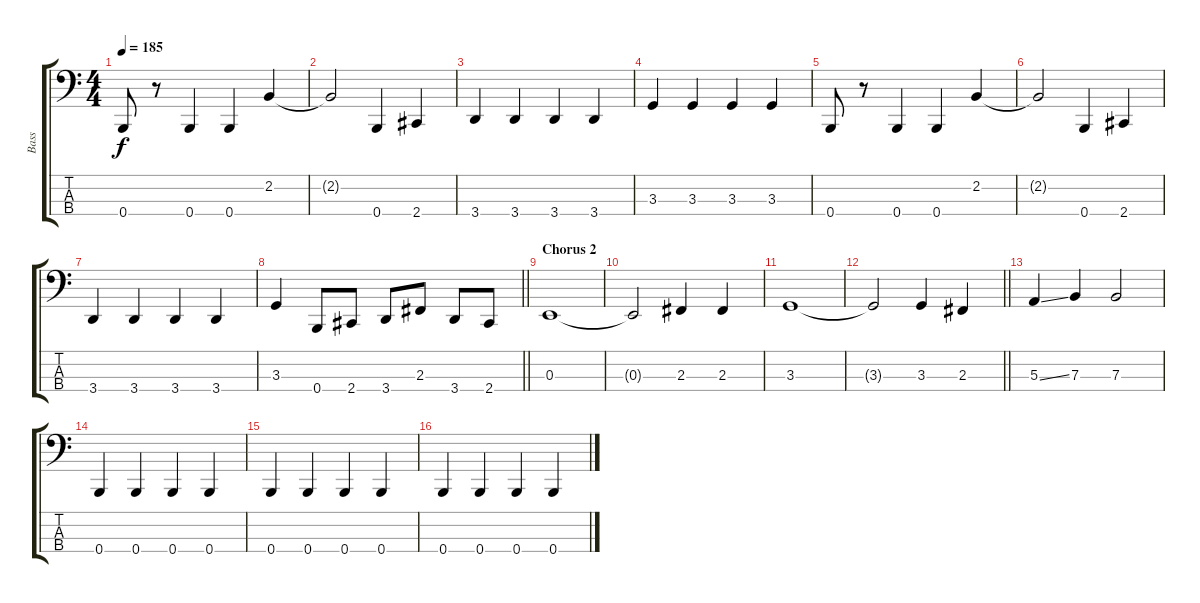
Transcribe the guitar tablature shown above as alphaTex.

\track ("Bass" "Bass") {instrument electricbassfinger}
\staff {score tabs}
\tuning (D2 A1 E1 B0) {hide}
\ts (4 4)
\tempo 185
\clef f4
\ks c
0.4.8{dy f} r.8 0.4.4 0.4.4 2.2.4 |
2.2{t}.2 0.4.4 2.4.4 |
3.4.4 3.4.4 3.4.4 3.4.4 |
3.3.4 3.3.4 3.3.4 3.3.4 |
0.4.8 r.8 0.4.4 0.4.4 2.2.4 |
2.2{t}.2 0.4.4 2.4.4 |
3.4.4 3.4.4 3.4.4 3.4.4 |
\barLineRight lightlight
3.3.4 0.4.8 2.4.8 3.4.8 2.3.8 3.4.8 2.4.8 |
\section ("" "Chorus 2")
0.3.1 |
0.3{t}.2 2.3.4 2.3.4 |
3.3.1 |
\barLineRight lightlight
3.3{t}.2 3.3.4 2.3.4 |
5.3{ss}.4 7.3.4 7.3.2 |
0.4.4 0.4.4 0.4.4 0.4.4 |
0.4.4 0.4.4 0.4.4 0.4.4 |
0.4.4 0.4.4 0.4.4 0.4.4
